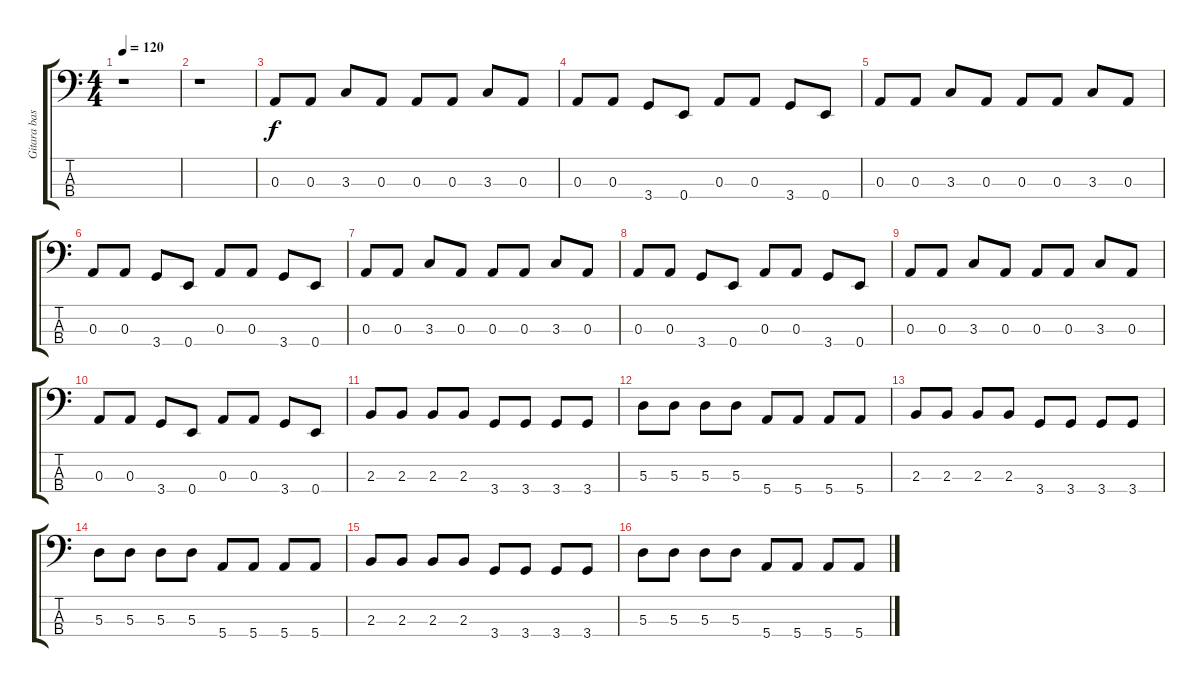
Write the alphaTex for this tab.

\track ("Gitara basowa" "Gitara bas") {instrument electricbassfinger}
\staff {score tabs}
\tuning (G2 D2 A1 E1) {hide}
\ts (4 4)
\tempo 120
\clef f4
\ks c
r.1{dy f} |
r.1 |
0.3.8 0.3.8 3.3.8 0.3.8 0.3.8 0.3.8 3.3.8 0.3.8 |
0.3.8 0.3.8 3.4.8 0.4.8 0.3.8 0.3.8 3.4.8 0.4.8 |
0.3.8 0.3.8 3.3.8 0.3.8 0.3.8 0.3.8 3.3.8 0.3.8 |
0.3.8 0.3.8 3.4.8 0.4.8 0.3.8 0.3.8 3.4.8 0.4.8 |
0.3.8 0.3.8 3.3.8 0.3.8 0.3.8 0.3.8 3.3.8 0.3.8 |
0.3.8 0.3.8 3.4.8 0.4.8 0.3.8 0.3.8 3.4.8 0.4.8 |
0.3.8 0.3.8 3.3.8 0.3.8 0.3.8 0.3.8 3.3.8 0.3.8 |
0.3.8 0.3.8 3.4.8 0.4.8 0.3.8 0.3.8 3.4.8 0.4.8 |
2.3.8 2.3.8 2.3.8 2.3.8 3.4.8 3.4.8 3.4.8 3.4.8 |
5.3.8 5.3.8 5.3.8 5.3.8 5.4.8 5.4.8 5.4.8 5.4.8 |
2.3.8 2.3.8 2.3.8 2.3.8 3.4.8 3.4.8 3.4.8 3.4.8 |
5.3.8 5.3.8 5.3.8 5.3.8 5.4.8 5.4.8 5.4.8 5.4.8 |
2.3.8 2.3.8 2.3.8 2.3.8 3.4.8 3.4.8 3.4.8 3.4.8 |
5.3.8 5.3.8 5.3.8 5.3.8 5.4.8 5.4.8 5.4.8 5.4.8
